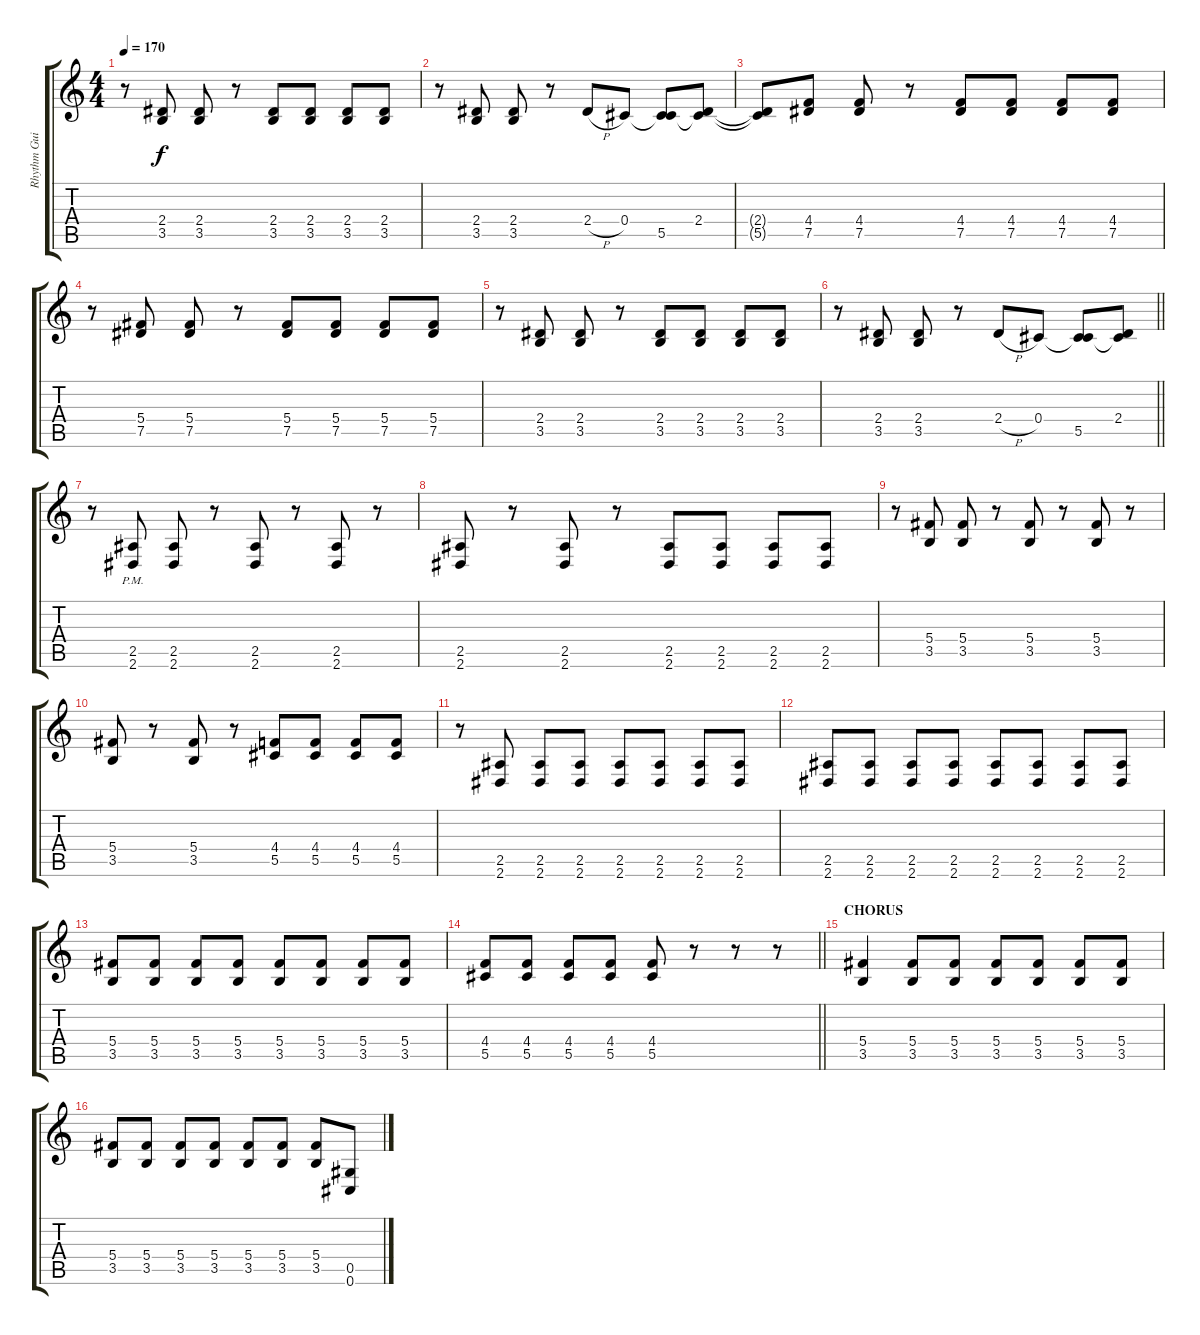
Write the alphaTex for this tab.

\track ("Rhythm Guitar" "Rhythm Gui") {instrument overdrivenguitar}
\staff {score tabs}
\tuning (Eb4 Bb3 Gb3 Db3 Ab2 Db2) {hide}
\ts (4 4)
\tempo 170
\clef g2
\ks c
r.8{dy f} (2.4 3.5).8 (2.4 3.5).8 r.8 (2.4 3.5).8 (2.4 3.5).8 (2.4 3.5).8 (2.4 3.5).8 |
r.8 (2.4 3.5).8 (2.4 3.5).8 r.8 2.4{h}.8 0.4.8 (0.4{t} 5.5).8 (2.4 5.5{t}).8 |
(2.4{t} 5.5{t}).8 (4.4 7.5).8 (4.4 7.5).8 r.8 (4.4 7.5).8 (4.4 7.5).8 (4.4 7.5).8 (4.4 7.5).8 |
r.8 (5.4 7.5).8 (5.4 7.5).8 r.8 (5.4 7.5).8 (5.4 7.5).8 (5.4 7.5).8 (5.4 7.5).8 |
r.8 (2.4 3.5).8 (2.4 3.5).8 r.8 (2.4 3.5).8 (2.4 3.5).8 (2.4 3.5).8 (2.4 3.5).8 |
\barLineRight lightlight
r.8 (2.4 3.5).8 (2.4 3.5).8 r.8 2.4{h}.8 0.4.8 (0.4{t} 5.5).8 (2.4 5.5{t}).8 |
\section ("" "")
r.8 (2.5{pm} 2.6{pm}).8 (2.5 2.6).8 r.8 (2.5 2.6).8 r.8 (2.5 2.6).8 r.8 |
(2.5 2.6).8 r.8 (2.5 2.6).8 r.8 (2.5 2.6).8 (2.5 2.6).8 (2.5 2.6).8 (2.5 2.6).8 |
r.8 (5.4 3.5).8 (5.4 3.5).8 r.8 (5.4 3.5).8 r.8 (5.4 3.5).8 r.8 |
(5.4 3.5).8 r.8 (5.4 3.5).8 r.8 (4.4 5.5).8 (4.4 5.5).8 (4.4 5.5).8 (4.4 5.5).8 |
r.8 (2.5 2.6).8 (2.5 2.6).8 (2.5 2.6).8 (2.5 2.6).8 (2.5 2.6).8 (2.5 2.6).8 (2.5 2.6).8 |
(2.5 2.6).8 (2.5 2.6).8 (2.5 2.6).8 (2.5 2.6).8 (2.5 2.6).8 (2.5 2.6).8 (2.5 2.6).8 (2.5 2.6).8 |
(5.4 3.5).8 (5.4 3.5).8 (5.4 3.5).8 (5.4 3.5).8 (5.4 3.5).8 (5.4 3.5).8 (5.4 3.5).8 (5.4 3.5).8 |
\barLineRight lightlight
(4.4 5.5).8 (4.4 5.5).8 (4.4 5.5).8 (4.4 5.5).8 (4.4 5.5).8 r.8 r.8 r.8 |
\section ("" "CHORUS")
(5.4 3.5).4 (5.4 3.5).8 (5.4 3.5).8 (5.4 3.5).8 (5.4 3.5).8 (5.4 3.5).8 (5.4 3.5).8 |
(5.4 3.5).8 (5.4 3.5).8 (5.4 3.5).8 (5.4 3.5).8 (5.4 3.5).8 (5.4 3.5).8 (5.4 3.5).8 (0.5 0.6).8
